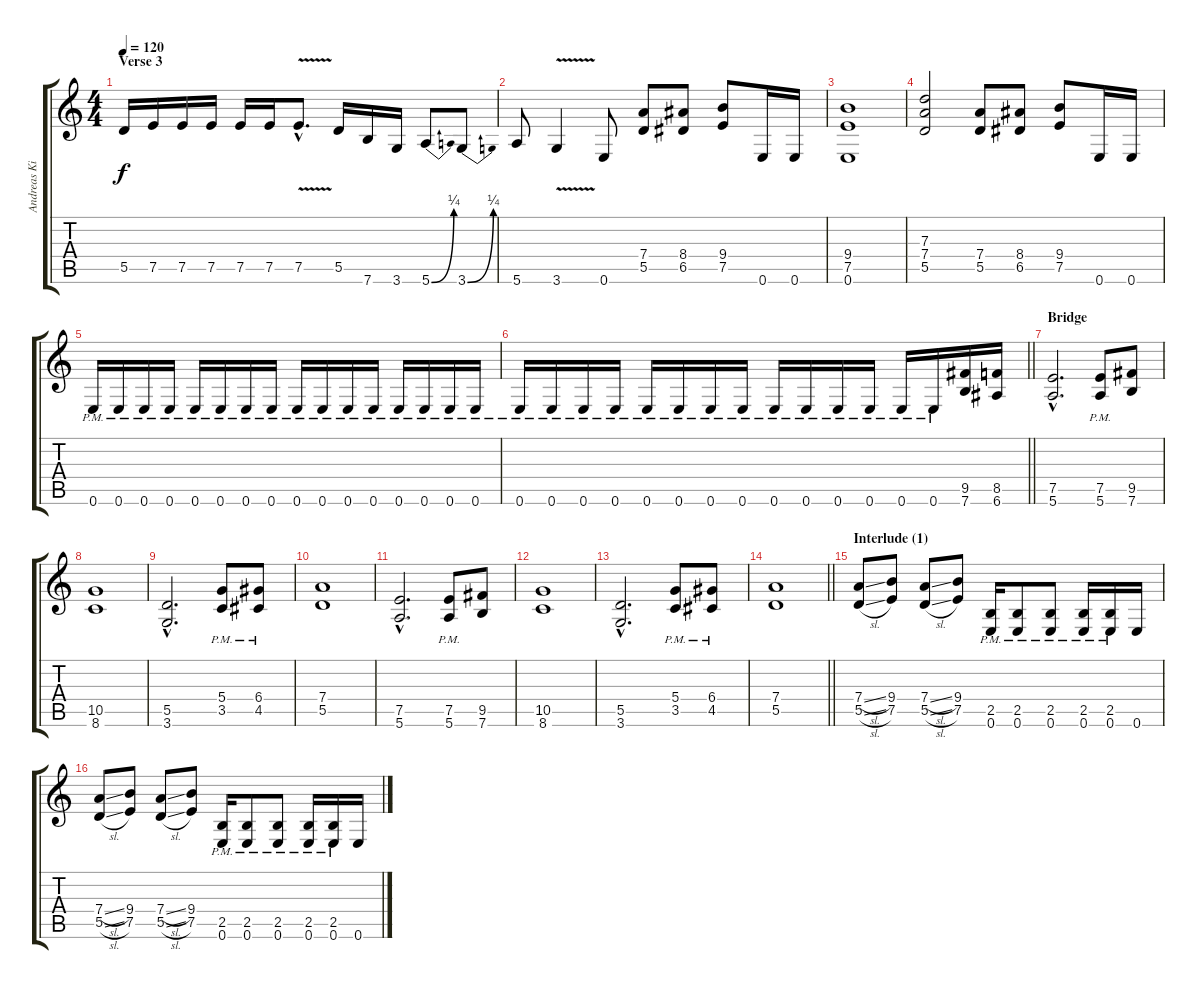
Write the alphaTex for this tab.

\track ("Andreas Kisser" "Andreas Ki") {instrument overdrivenguitar}
\staff {score tabs}
\tuning (E4 B3 G3 D3 A2 E2) {hide}
\ts (4 4)
\section ("" "Verse 3")
\tempo 120
\clef g2
\ks c
5.5.16{dy f} 7.5.16 7.5.16 7.5.16 7.5.16 7.5.16 7.5{v hac}.8{d} 5.5.16 7.6.16 3.6.16 5.6{be (bend 0 0 60 1)}.8 3.6{be (bend 0 0 60 1)}.8 |
5.6.8 3.6{v}.4 0.6.8 (7.4 5.5).8 (8.4 6.5).8 (9.4 7.5).8 0.6.16 0.6.16 |
(9.4 7.5 0.6).1 |
(7.3 7.4 5.5).2 (7.4 5.5).8 (8.4 6.5).8 (9.4 7.5).8 0.6.16 0.6.16 |
0.6{pm}.16 0.6{pm}.16 0.6{pm}.16 0.6{pm}.16 0.6{pm}.16 0.6{pm}.16 0.6{pm}.16 0.6{pm}.16 0.6{pm}.16 0.6{pm}.16 0.6{pm}.16 0.6{pm}.16 0.6{pm}.16 0.6{pm}.16 0.6{pm}.16 0.6{pm}.16 |
\barLineRight lightlight
0.6{pm}.16 0.6{pm}.16 0.6{pm}.16 0.6{pm}.16 0.6{pm}.16 0.6{pm}.16 0.6{pm}.16 0.6{pm}.16 0.6{pm}.16 0.6{pm}.16 0.6{pm}.16 0.6{pm}.16 0.6{pm}.16 0.6{pm}.16 (9.5 7.6).16 (8.5 6.6).16 |
\section ("" "Bridge")
(7.5{hac} 5.6{hac}).2{d} (7.5{pm} 5.6{pm}).8 (9.5 7.6).8 |
(10.5 8.6).1 |
(5.5{hac} 3.6{hac}).2{d} (5.4{pm} 3.5{pm}).8 (6.4{pm} 4.5{pm}).8 |
(7.4 5.5).1 |
(7.5{hac} 5.6{hac}).2{d} (7.5{pm} 5.6{pm}).8 (9.5 7.6).8 |
(10.5 8.6).1 |
(5.5{hac} 3.6{hac}).2{d} (5.4{pm} 3.5{pm}).8 (6.4{pm} 4.5{pm}).8 |
\barLineRight lightlight
(7.4 5.5).1 |
\section ("" "Interlude (1)")
(7.4{sl} 5.5{sl}).8 (9.4 7.5).8 (7.4{sl} 5.5{sl}).8 (9.4 7.5).8 (2.5{pm} 0.6{pm}).16 (2.5{pm} 0.6{pm}).8 (2.5{pm} 0.6{pm}).8 (2.5{pm} 0.6{pm}).16 (2.5{pm} 0.6{pm}).16 0.6.16 |
(7.4{sl} 5.5{sl}).8 (9.4 7.5).8 (7.4{sl} 5.5{sl}).8 (9.4 7.5).8 (2.5{pm} 0.6{pm}).16 (2.5{pm} 0.6{pm}).8 (2.5{pm} 0.6{pm}).8 (2.5{pm} 0.6{pm}).16 (2.5{pm} 0.6{pm}).16 0.6.16
